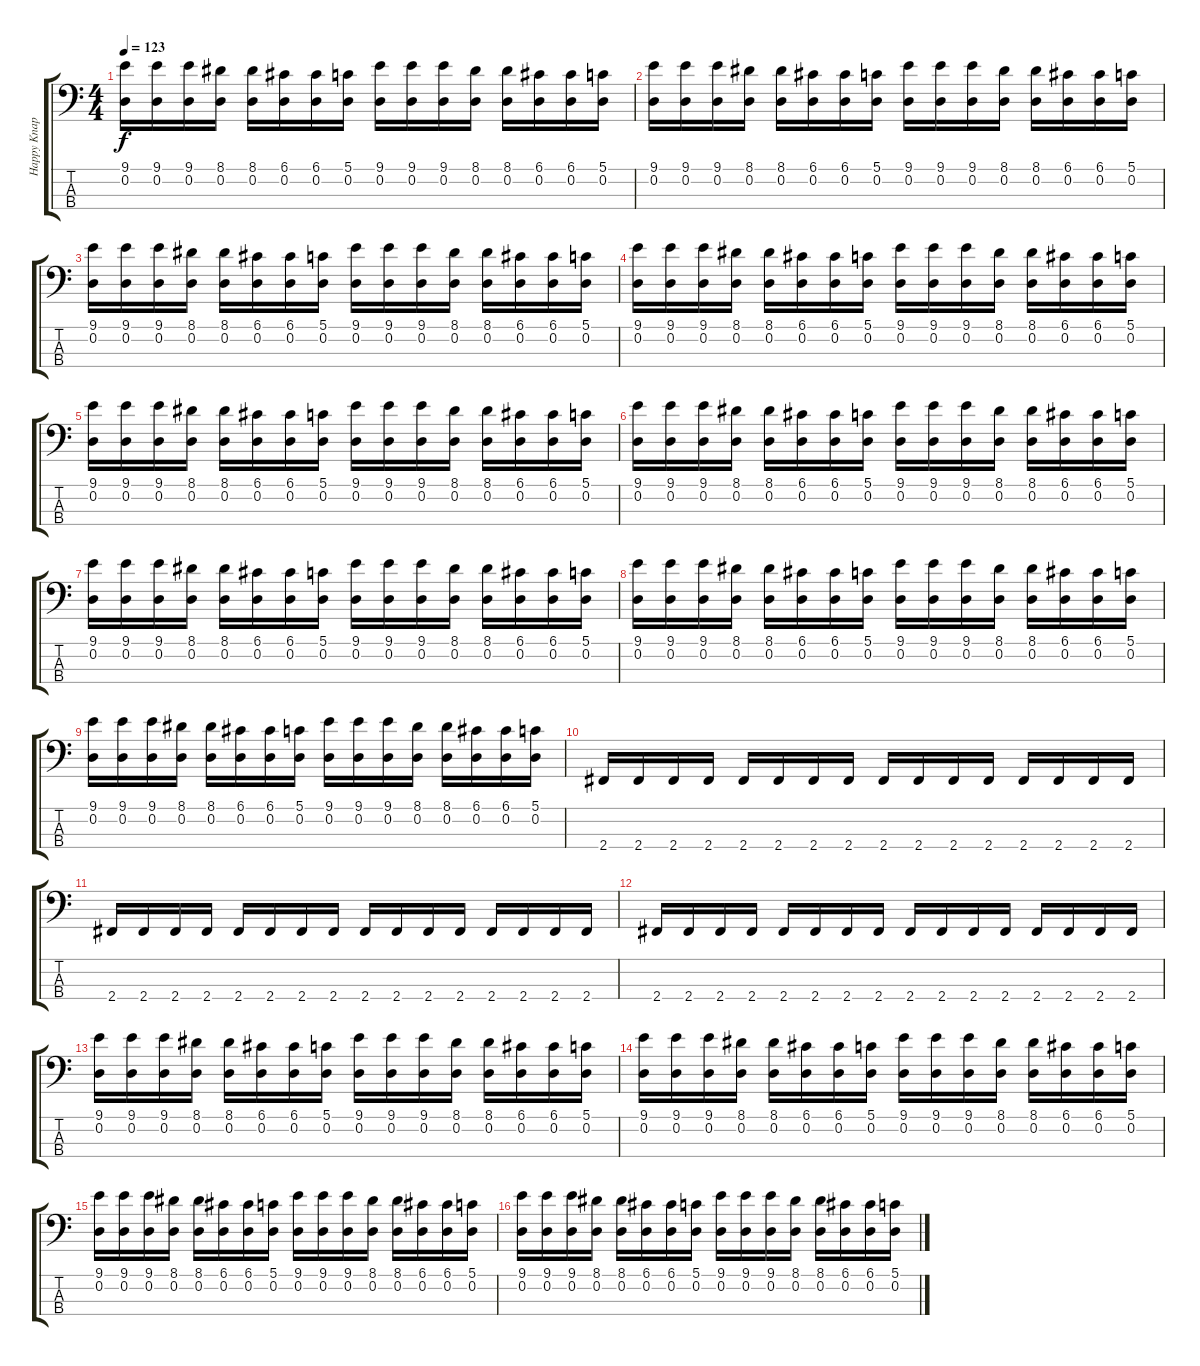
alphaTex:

\track ("Happy Knappy (Bass)" "Happy Knap") {instrument electricbasspick}
\staff {score tabs}
\tuning (G2 D2 A1 E1) {hide}
\ts (4 4)
\tempo 123
\clef f4
\ks c
(9.1 0.2).16{dy f} (9.1 0.2).16 (9.1 0.2).16 (8.1 0.2).16 (8.1 0.2).16 (6.1 0.2).16 (6.1 0.2).16 (5.1 0.2).16 (9.1 0.2).16 (9.1 0.2).16 (9.1 0.2).16 (8.1 0.2).16 (8.1 0.2).16 (6.1 0.2).16 (6.1 0.2).16 (5.1 0.2).16 |
(9.1 0.2).16 (9.1 0.2).16 (9.1 0.2).16 (8.1 0.2).16 (8.1 0.2).16 (6.1 0.2).16 (6.1 0.2).16 (5.1 0.2).16 (9.1 0.2).16 (9.1 0.2).16 (9.1 0.2).16 (8.1 0.2).16 (8.1 0.2).16 (6.1 0.2).16 (6.1 0.2).16 (5.1 0.2).16 |
(9.1 0.2).16 (9.1 0.2).16 (9.1 0.2).16 (8.1 0.2).16 (8.1 0.2).16 (6.1 0.2).16 (6.1 0.2).16 (5.1 0.2).16 (9.1 0.2).16 (9.1 0.2).16 (9.1 0.2).16 (8.1 0.2).16 (8.1 0.2).16 (6.1 0.2).16 (6.1 0.2).16 (5.1 0.2).16 |
(9.1 0.2).16 (9.1 0.2).16 (9.1 0.2).16 (8.1 0.2).16 (8.1 0.2).16 (6.1 0.2).16 (6.1 0.2).16 (5.1 0.2).16 (9.1 0.2).16 (9.1 0.2).16 (9.1 0.2).16 (8.1 0.2).16 (8.1 0.2).16 (6.1 0.2).16 (6.1 0.2).16 (5.1 0.2).16 |
(9.1 0.2).16 (9.1 0.2).16 (9.1 0.2).16 (8.1 0.2).16 (8.1 0.2).16 (6.1 0.2).16 (6.1 0.2).16 (5.1 0.2).16 (9.1 0.2).16 (9.1 0.2).16 (9.1 0.2).16 (8.1 0.2).16 (8.1 0.2).16 (6.1 0.2).16 (6.1 0.2).16 (5.1 0.2).16 |
(9.1 0.2).16 (9.1 0.2).16 (9.1 0.2).16 (8.1 0.2).16 (8.1 0.2).16 (6.1 0.2).16 (6.1 0.2).16 (5.1 0.2).16 (9.1 0.2).16 (9.1 0.2).16 (9.1 0.2).16 (8.1 0.2).16 (8.1 0.2).16 (6.1 0.2).16 (6.1 0.2).16 (5.1 0.2).16 |
(9.1 0.2).16 (9.1 0.2).16 (9.1 0.2).16 (8.1 0.2).16 (8.1 0.2).16 (6.1 0.2).16 (6.1 0.2).16 (5.1 0.2).16 (9.1 0.2).16 (9.1 0.2).16 (9.1 0.2).16 (8.1 0.2).16 (8.1 0.2).16 (6.1 0.2).16 (6.1 0.2).16 (5.1 0.2).16 |
(9.1 0.2).16 (9.1 0.2).16 (9.1 0.2).16 (8.1 0.2).16 (8.1 0.2).16 (6.1 0.2).16 (6.1 0.2).16 (5.1 0.2).16 (9.1 0.2).16 (9.1 0.2).16 (9.1 0.2).16 (8.1 0.2).16 (8.1 0.2).16 (6.1 0.2).16 (6.1 0.2).16 (5.1 0.2).16 |
(9.1 0.2).16 (9.1 0.2).16 (9.1 0.2).16 (8.1 0.2).16 (8.1 0.2).16 (6.1 0.2).16 (6.1 0.2).16 (5.1 0.2).16 (9.1 0.2).16 (9.1 0.2).16 (9.1 0.2).16 (8.1 0.2).16 (8.1 0.2).16 (6.1 0.2).16 (6.1 0.2).16 (5.1 0.2).16 |
2.4.16 2.4.16 2.4.16 2.4.16 2.4.16 2.4.16 2.4.16 2.4.16 2.4.16 2.4.16 2.4.16 2.4.16 2.4.16 2.4.16 2.4.16 2.4.16 |
2.4.16 2.4.16 2.4.16 2.4.16 2.4.16 2.4.16 2.4.16 2.4.16 2.4.16 2.4.16 2.4.16 2.4.16 2.4.16 2.4.16 2.4.16 2.4.16 |
2.4.16 2.4.16 2.4.16 2.4.16 2.4.16 2.4.16 2.4.16 2.4.16 2.4.16 2.4.16 2.4.16 2.4.16 2.4.16 2.4.16 2.4.16 2.4.16 |
(9.1 0.2).16 (9.1 0.2).16 (9.1 0.2).16 (8.1 0.2).16 (8.1 0.2).16 (6.1 0.2).16 (6.1 0.2).16 (5.1 0.2).16 (9.1 0.2).16 (9.1 0.2).16 (9.1 0.2).16 (8.1 0.2).16 (8.1 0.2).16 (6.1 0.2).16 (6.1 0.2).16 (5.1 0.2).16 |
(9.1 0.2).16 (9.1 0.2).16 (9.1 0.2).16 (8.1 0.2).16 (8.1 0.2).16 (6.1 0.2).16 (6.1 0.2).16 (5.1 0.2).16 (9.1 0.2).16 (9.1 0.2).16 (9.1 0.2).16 (8.1 0.2).16 (8.1 0.2).16 (6.1 0.2).16 (6.1 0.2).16 (5.1 0.2).16 |
(9.1 0.2).16 (9.1 0.2).16 (9.1 0.2).16 (8.1 0.2).16 (8.1 0.2).16 (6.1 0.2).16 (6.1 0.2).16 (5.1 0.2).16 (9.1 0.2).16 (9.1 0.2).16 (9.1 0.2).16 (8.1 0.2).16 (8.1 0.2).16 (6.1 0.2).16 (6.1 0.2).16 (5.1 0.2).16 |
(9.1 0.2).16 (9.1 0.2).16 (9.1 0.2).16 (8.1 0.2).16 (8.1 0.2).16 (6.1 0.2).16 (6.1 0.2).16 (5.1 0.2).16 (9.1 0.2).16 (9.1 0.2).16 (9.1 0.2).16 (8.1 0.2).16 (8.1 0.2).16 (6.1 0.2).16 (6.1 0.2).16 (5.1 0.2).16
